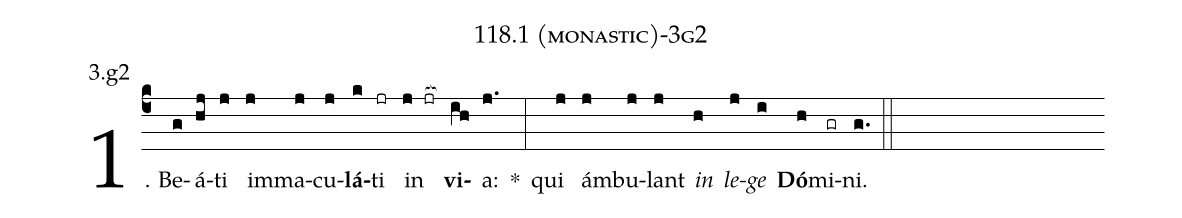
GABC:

name: 118.1 (monastic)-3g2;
annotation: 3.g2;
%%
(c4)1. Be(g)á(hj)ti(j) im(j)ma(j)cu(j)<b>lá</b>(k)ti(jr) in(j jr[ocb:1{]) <b>vi</b>(ih[ocb:0}])a:(j.) *(:) qui(j) ám(j)bu(j)lant(j) <i>in</i>(h) <i>le</i>(j)<i>ge</i>(i) <b>Dó</b>(h)mi(gr)ni.(g.) (::)
